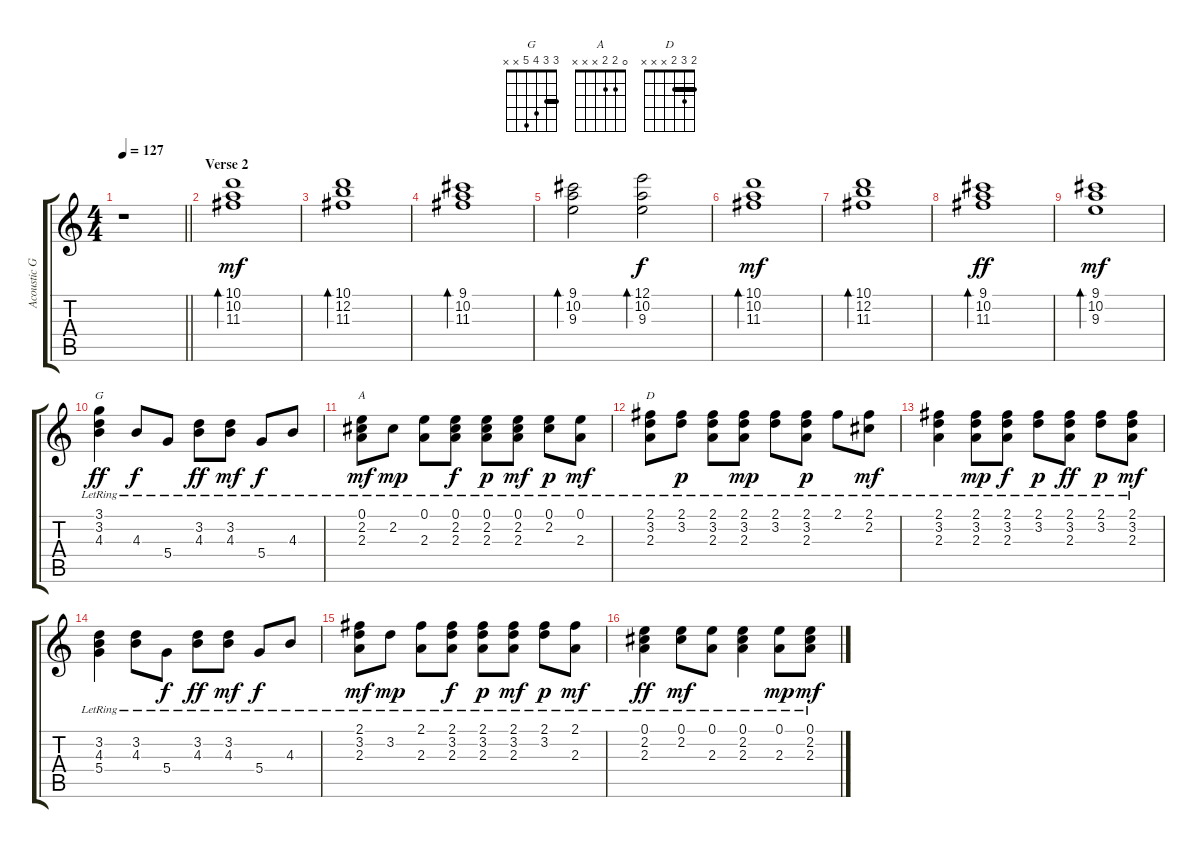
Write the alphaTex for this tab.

\track ("Acoustic Guitar" "Acoustic G") {instrument acousticguitarsteel}
\staff {score tabs}
\tuning (E4 B3 G3 D3 A2 E2) {hide}
\chord ("G" 3 3 4 5 x x) {barre 3}
\chord ("A" 0 2 2 x x x)
\chord ("D" 2 3 2 x x x) {barre 2}
\ts (4 4)
\tempo 127
\clef g2
\barLineRight lightlight
\ks c
r.1{dy mf} |
\section ("" "Verse 2")
(10.1 10.2 11.3).1{bd 240} |
(10.1 12.2 11.3).1{bd 240} |
(9.1 10.2 11.3).1{bd 240} |
(9.1 10.2 9.3).2{bd 240} (12.1 10.2 9.3).2{bd 240 dy f} |
(10.1 10.2 11.3).1{bd 240 dy mf} |
(10.1 12.2 11.3).1{bd 240} |
(9.1 10.2 11.3).1{bd 240 dy ff} |
(9.1 10.2 9.3).1{bd 240 dy mf} |
(3.1{lr} 3.2{lr} 4.3{lr}).4{ch "G" dy ff} 4.3{lr}.8{dy f} 5.4{lr}.8 (3.2{lr} 4.3{lr}).8{dy ff} (3.2{lr} 4.3{lr}).8{dy mf} 5.4{lr}.8{dy f} 4.3{lr}.8 |
(0.1{lr} 2.2{lr} 2.3{lr}).8{ch "A" dy mf} 2.2{lr}.8{dy mp} (0.1{lr} 2.3{lr}).8 (0.1{lr} 2.2{lr} 2.3{lr}).8{dy f} (0.1{lr} 2.2{lr} 2.3{lr}).8{dy p} (0.1{lr} 2.2{lr} 2.3{lr}).8{dy mf} (0.1{lr} 2.2{lr}).8{dy p} (0.1{lr} 2.3{lr}).8{dy mf} |
(2.1{lr} 3.2{lr} 2.3{lr}).8{ch "D"} (2.1{lr} 3.2{lr}).8{dy p} (2.1{lr} 3.2{lr} 2.3{lr}).8 (2.1{lr} 3.2{lr} 2.3{lr}).8{dy mp} (2.1{lr} 3.2{lr}).8 (2.1{lr} 3.2{lr} 2.3{lr}).8{dy p} 2.1{lr}.8 (2.1{lr} 2.2{lr}).8{dy mf} |
(2.1{lr} 3.2{lr} 2.3{lr}).4 (2.1{lr} 3.2{lr} 2.3{lr}).8{dy mp} (2.1{lr} 3.2{lr} 2.3{lr}).8{dy f} (2.1{lr} 3.2{lr}).8{dy p} (2.1{lr} 3.2{lr} 2.3{lr}).8{dy ff} (2.1{lr} 3.2{lr}).8{dy p} (2.1{lr} 3.2{lr} 2.3{lr}).8{dy mf} |
(3.2{lr} 4.3{lr} 5.4{lr}).4 (3.2{lr} 4.3{lr}).8 5.4{lr}.8{dy f} (3.2{lr} 4.3{lr}).8{dy ff} (3.2{lr} 4.3{lr}).8{dy mf} 5.4{lr}.8{dy f} 4.3{lr}.8 |
(2.1{lr} 3.2{lr} 2.3{lr}).8{dy mf} 3.2{lr}.8{dy mp} (2.1{lr} 2.3{lr}).8 (2.1{lr} 3.2{lr} 2.3{lr}).8{dy f} (2.1{lr} 3.2{lr} 2.3{lr}).8{dy p} (2.1{lr} 3.2{lr} 2.3{lr}).8{dy mf} (2.1{lr} 3.2{lr}).8{dy p} (2.1{lr} 2.3{lr}).8{dy mf} |
(0.1{lr} 2.2{lr} 2.3{lr}).4{dy ff} (0.1{lr} 2.2{lr}).8{dy mf} (0.1{lr} 2.3{lr}).8 (0.1{lr} 2.2{lr} 2.3{lr}).4 (0.1{lr} 2.3{lr}).8{dy mp} (0.1{lr} 2.2{lr} 2.3{lr}).8{dy mf}
